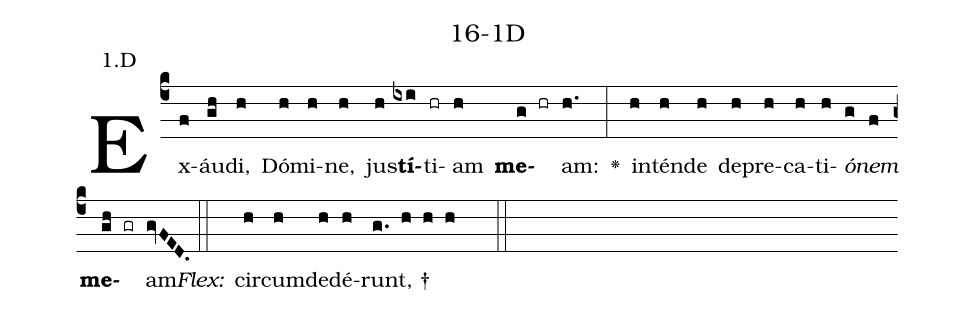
name: 16-1D;
annotation: 1.D;
%%
(c4)Ex(f)áu(gh)di,(h) Dó(h)mi(h)ne,(h) jus(h)<b>tí</b>(ixi)ti(hr)am(h) <b>me</b>(g hr)am:(h.) <v>\greheightstar</v>(:) in(h)tén(h)de(h) de(h)pre(h)ca(h)ti(h)<i>ó</i>(g)<i>nem</i>(f) <b>me</b>(gh gr)am.(gvFED.) (::)
<i>Flex:</i>()  cir(h)cum(h)de(h)dé(h)runt, †(g. h h h  ::)

%E(h) u(h) o(g) u(f) a(gh) e.(gvFED.) (::)
